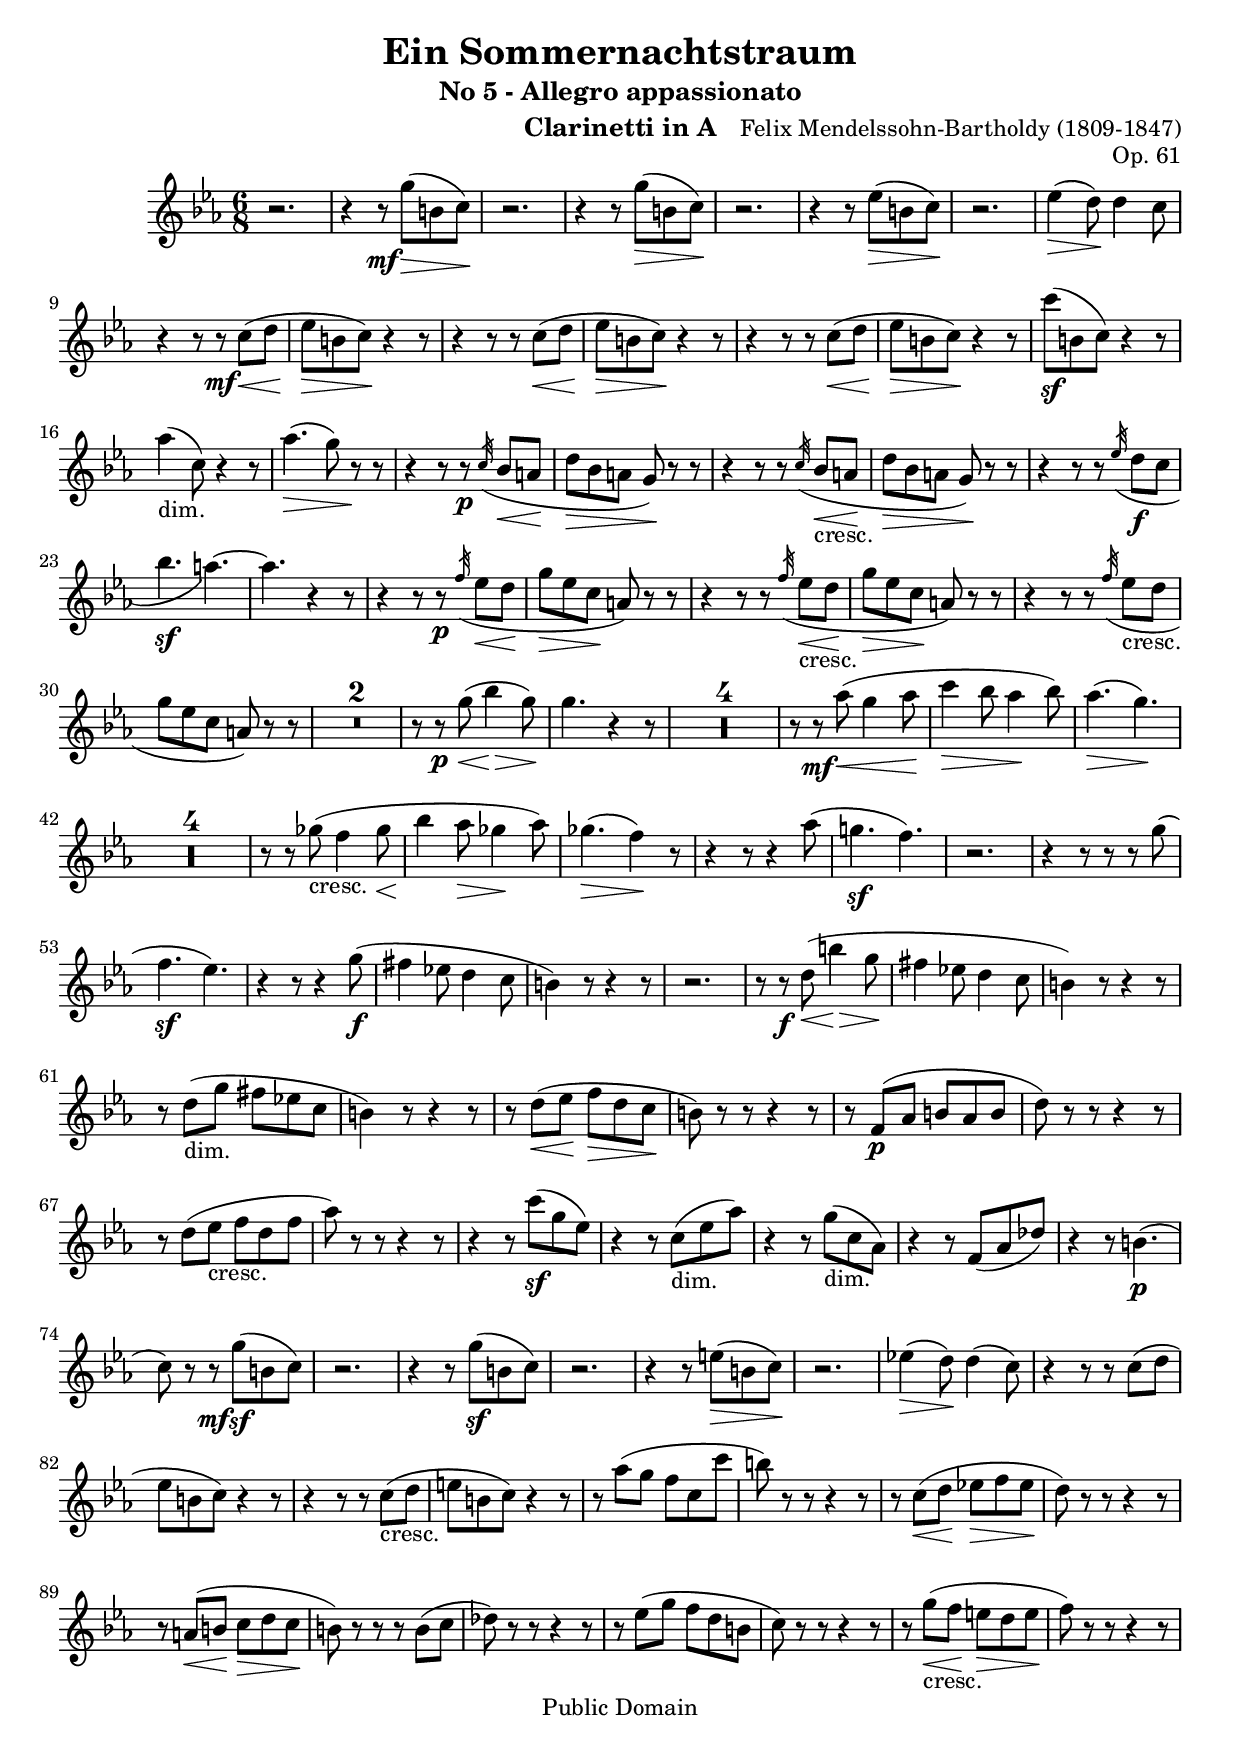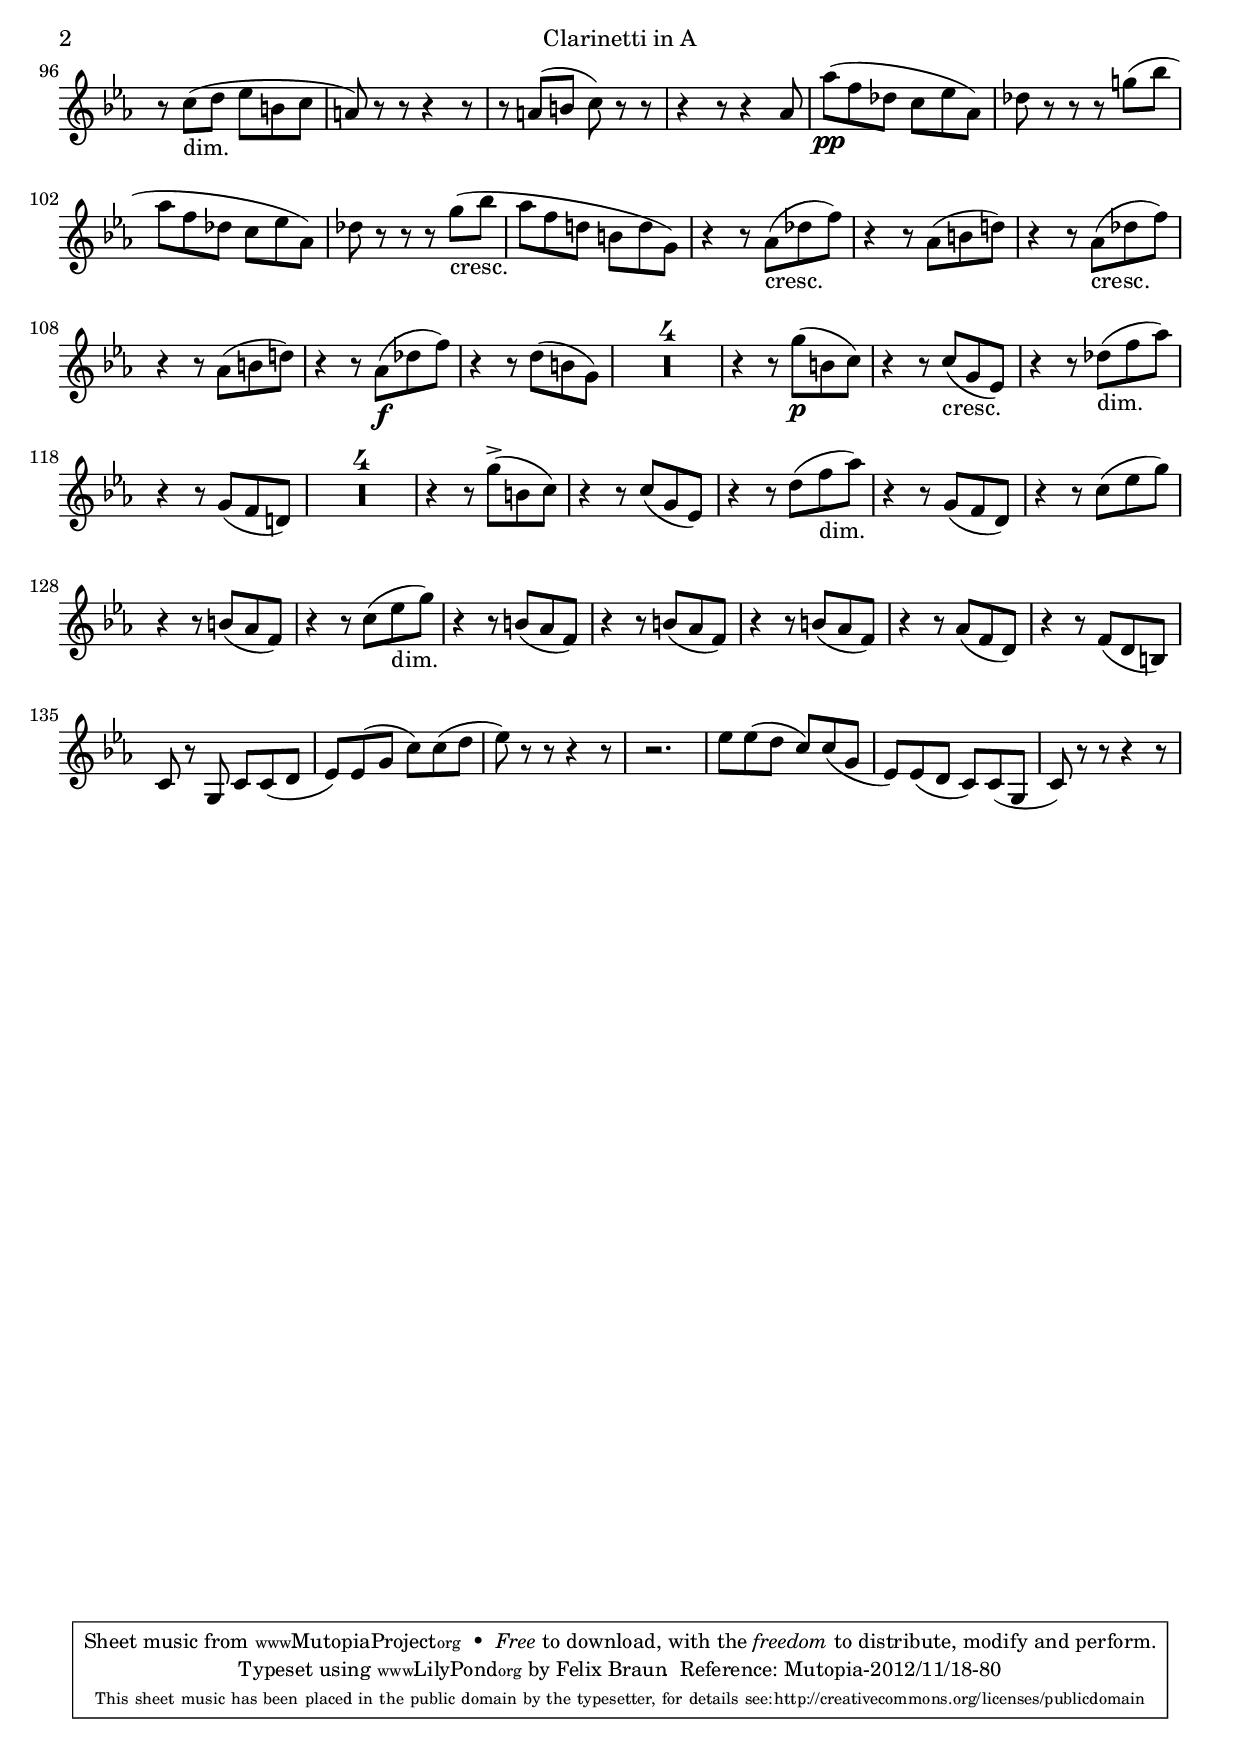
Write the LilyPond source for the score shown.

\header{
filename =	 "clarinetti-part.ly"
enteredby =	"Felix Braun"
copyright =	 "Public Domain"
}

\version "2.16.0"

\include "sntglobal.ly"
\header{
filename =	 "flaucla.ly"
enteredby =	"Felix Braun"
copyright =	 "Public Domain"
}

\version "2.16.0"
\include "deutsch.ly"

flaucla =  \relative c' {
r2. | r4 r8\mf e'(\> gis,  a\!) |
r2. | r4 r8 e'(\> gis,  a\!) |
r2. | r4 r8 c(\> gis  a\!) |
r2. | c4(\>  h8\!) h4 a8 | 
r4 r8 r\mf a(\< h |  c\!\> gis  a\!) r4 r8 |
%%11
r4 r8 r a(\< h |  c\!\> gis  a\!) r4 r8|
r4 r8 r a(\< h |  c\!\> gis  a\!) r4 r8|
a'(\sf gis,  a) r4 r8 | f'4(-"dim."  a,8) r4 r8 | f'4.(\>  e8)  r\! r |
r4 r8 r\p \slashedGrace a,32( g8\<  fis\! | h\> g fis  e\!) r r |
r4 r8 r \slashedGrace a32( g8-"cresc."\<  fis\! | h\> g fis  e\!) r r |
%%22
r4 r8 r \slashedGrace c'32( h8\f a| g'4.\sf  fis)~ | fis r4 r8 |
r4 r8 r\p \slashedGrace d32( c8\<  h\! | e\> c  a\!  fis) r r |
r4 r8 r \slashedGrace d'32( c8-"cresc."\<  h\! | e\> c  a\!  fis) r r |
r4 r8 r \slashedGrace d'32( c8-"cresc." h | e c a  fis) r r |
%%31
R2.*2 | r8 r\p e'(\<  g4\!\>  e8\!) | e4. r4 r8 |
R2.*4 | r8 r\mf f(\< e4  f8\! | a4\> g8  f4\!  g8) | f4.(\>  e\!) |
%% 42
R2.*4 | r8 r es-"cresc."( d4 es8\< |  g4\! f8\>  es4\!  f8)  | es4.(\>  d4\!) r8 |
r4 r8 r4 f8( | e!4.\sf  d) |
%% 51
r2. | r4 r8 r r e( | d4.\sf  c) |
r4 r8 r4 e8(\f | dis4 c!8 h4 a8 |  gis4) r8 r4 r8 |
r2. | r8 r\f h(\<  gis'4\!\>  e8\! | dis4 c!8 h4 a8 |  gis4) r8 r4 r8 |
%% 61
r h-"dim."( e  dis c! a |  gis4) r8 r4 r8 |
r h(\<  c\! d\> h  a\! |  gis) r r r4 r8 |
r d(\p f gis f gis |  h) r r r4 r8 |
r h( c-"cresc." d h d |  f) r r r4 r8 |
r4 r8 a\sf( e  c) |
%% 70
r4 r8 a-"dim."( c  f) | r4 r8 e-"dim."( a,  f) | r4 r8 d( f  b) |
r4 r8 gis4.(\p |  a8) r r\mf e'(\sf gis,  a) | r2. | r4 r8 e'(\sf gis,  a) |
r2. | r4 r8 cis(\> gis  a\!) | r2. |
%% 80
c!4(\>  h8\!) h4(  a8) |
r4 r8 r a( h | c gis  a) r4 r8 |
r4 r8 r a-"cresc."( h | cis gis  a) r4 r8 |
r f'( e d a a' |  gis) r r r4 r8 | r a,(\<  h\! c!\> d  c\! |  h) r r r4 r8 |
%% 89
r fis(\<  gis\! a\> h  a\! |  gis) r r r gis( a |  b) r r r4 r8 |
r c( e d h gis |  a) r r r4 r8 | 
r e'-"cresc."(\<  d\! cis\> h  cis\! |  d) r r r4 r8 |
r a-"dim."( h c gis a |  fis) r r r4 r8 |
r fis( gis  a) r r | 
%%99
r4 r8 r4 f8 | f'\pp( d b a c  f,) | b r r r e!( g | f d b a c  f,) | 
b r r r e-"cresc."( g | f d h! gis h  e,) |
r4 r8 f-"cresc."( b  d) | r4 r8 f,( gis  h!) |
r4 r8 f-"cresc."( b  d) | r4 r8 f,( gis  h!) |
r4 r8 f\f( b  d) |
%% 110
r4 r8 h( gis  e) | R2.*4 |
r4 r8 e'\p( gis,  a) | r4 r8 a-"cresc."( e  c) | r4 r8 b'-"dim."( d  f) |
r4 r8 e,( d  h!) | R2.*4 |
%% 123
r4 r8 e'\accent( gis,  a) | r4 r8 a( e  c) | r4 r8 h'( d-"dim."  f) |
r4 r8 e,( d  h) |
r4 r8 a'( c  e) | r4 r8 gis,( f  d) |
r4 r8 a'( c-"dim."  e) |
%% 130
r4 r8 gis,( f  d) |
r4 r8 gis( f  d) |
r4 r8 gis( f  d) |
}

flautiEnd =  \relative c'' {
\skip 2.*132
R2.*4 |
<<  \relative c'' { a'8 a( h  c) c( e |  a) a( e  c) c( h |  a) }
   \relative c'' { c8\pp c e a a h | c c h a a e | c }
>>
r8 r r4 r8 | R2.*2 |
}

clarinettiEnd =  \relative c'' {
\skip 2.*132
r4 r8 as( f  d) | r4 r8 f( d  h) | c r g c c( d |  es) es( g  c) c( d |
 es) r r r4 r8 | r2. | es8 es( d  c) c( g  es) es( d  c) c( g |  c) r r r4 r8 |
}

flautiStaff = \new Staff = "flauti" <<
	\set Staff.midiInstrument = #"flute"
	\set Staff.instrumentName = #"Flauti"
	\set Staff.shortInstrumentName = #"Fl."
	 \context Staff = "flauti" << 
		\global
		\context Voice = "flauti" 		\flaucla
		\flautiEnd
	>>
>>

clarinettiStaff = \new Staff = "clarinetti" <<
	\set Staff.midiInstrument = #"clarinet"
	\set Staff.instrumentName = #"Clarinetti in A"
	\set Staff.shortInstrumentName = #"Cl."
	\transposition a 
	 \context Staff = "clarinetti" <<
		\time 6/8
		\key c \minor
		\context Voice = "clarinetti" 			\transpose c es { \flaucla }
			\clarinettiEnd
	>>
>>

\include "sntheader.ly"

\header {
	instrument = "Clarinetti in A"
}

\score {
	\clarinettiStaff
	\include "sntpart-paper.ly"
	\version "2.16.0"

\midi{\tempo 4 = 170}

}
